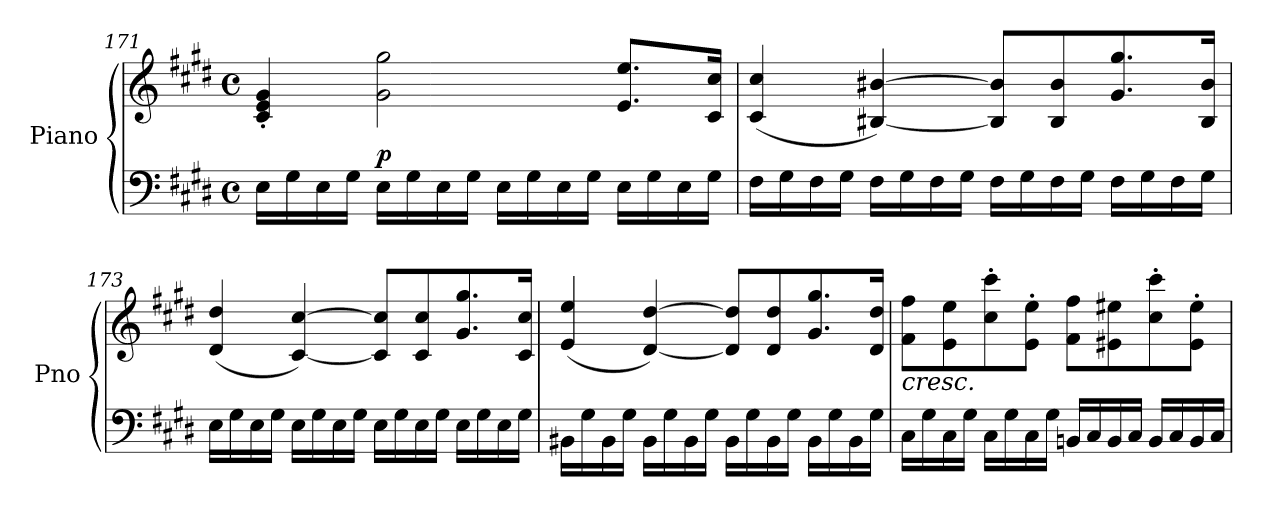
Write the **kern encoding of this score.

**kern	**kern	**dynam
*part1	*part1	*part1
*staff2	*staff1	*staff1/2
*I"Piano	*	*
*I'Pno	*	*
*clefF4	*clefG2	*
*k[f#c#g#d#]	*k[f#c#g#d#]	*
*M4/4	*M4/4	*
*met(c)	*met(c)	*
=171	=171	=171
16E\LL	4c#/' 4e/' 4g#/'	.
16G#\	.	.
16E\	.	.
16G#\JJ	.	.
!	!	!LO:DY:a=2
16E\LL	2g#\ 2gg#\	p
16G#\	.	.
16E\	.	.
16G#\JJ	.	.
16E\LL	.	.
16G#\	.	.
16E\	.	.
16G#\JJ	.	.
16E\LL	8.e/ 8.ee/L	.
16G#\	.	.
16E\	.	.
16G#\JJ	16c#/ 16cc#/Jk	.
=172	=172	=172
16F#\LL	(4c#/ 4cc#/	.
16G#\	.	.
16F#\	.	.
16G#\JJ	.	.
16F#\LL	[4B#X/ [4b#X/)	.
16G#\	.	.
16F#\	.	.
16G#\JJ	.	.
16F#\LL	8B#/] 8b#/]L	.
16G#\	.	.
16F#\	8B#/ 8b#/	.
16G#\JJ	.	.
16F#\LL	8.g#/ 8.gg#/	.
16G#\	.	.
16F#\	.	.
16G#\JJ	16B#/ 16b#/Jk	.
!!LO:PB:g=z
=173	=173	=173
16E\LL	(4d#/ 4dd#/	.
16G#\	.	.
16E\	.	.
16G#\JJ	.	.
16E\LL	[4c#/ [4cc#/)	.
16G#\	.	.
16E\	.	.
16G#\JJ	.	.
16E\LL	8c#/] 8cc#/]L	.
16G#\	.	.
16E\	8c#/ 8cc#/	.
16G#\JJ	.	.
16E\LL	8.g#/ 8.gg#/	.
16G#\	.	.
16E\	.	.
16G#\JJ	16c#/ 16cc#/Jk	.
=174	=174	=174
16BB#X\LL	(>4e/ 4ee/	.
16G#\	.	.
16BB#\	.	.
16G#\JJ	.	.
16BB#\LL	[4d#/ [4dd#/)	.
16G#\	.	.
16BB#\	.	.
16G#\JJ	.	.
16BB#\LL	8d#/] 8dd#/]L	.
16G#\	.	.
16BB#\	8d#/ 8dd#/	.
16G#\JJ	.	.
16BB#\LL	8.g#/ 8.gg#/	.
16G#\	.	.
16BB#\	.	.
16G#\JJ	16d#/ 16dd#/Jk	.
=175	=175	=175
!	!LO:TX:b:i:t=cresc.	!
16C#\LL	8f#\ 8ff#\L	.
16G#\	.	.
16C#\	8e\ 8ee\	.
16G#\JJ	.	.
16C#\LL	8cc#\' 8ccc#\'	.
16G#\	.	.
16C#\	8e\' 8ee\'J	.
16G#\JJ	.	.
16BBn/LL	8f#\ 8ff#\L	.
16C#/	.	.
16BB/	8e#X\ 8ee#X\	.
16C#/JJ	.	.
16BB/LL	8cc#\' 8ccc#\'	.
16C#/	.	.
16BB/	8e#\' 8ee#\'J	.
16C#/JJ	.	.
=	=	=
*-	*-	*-
